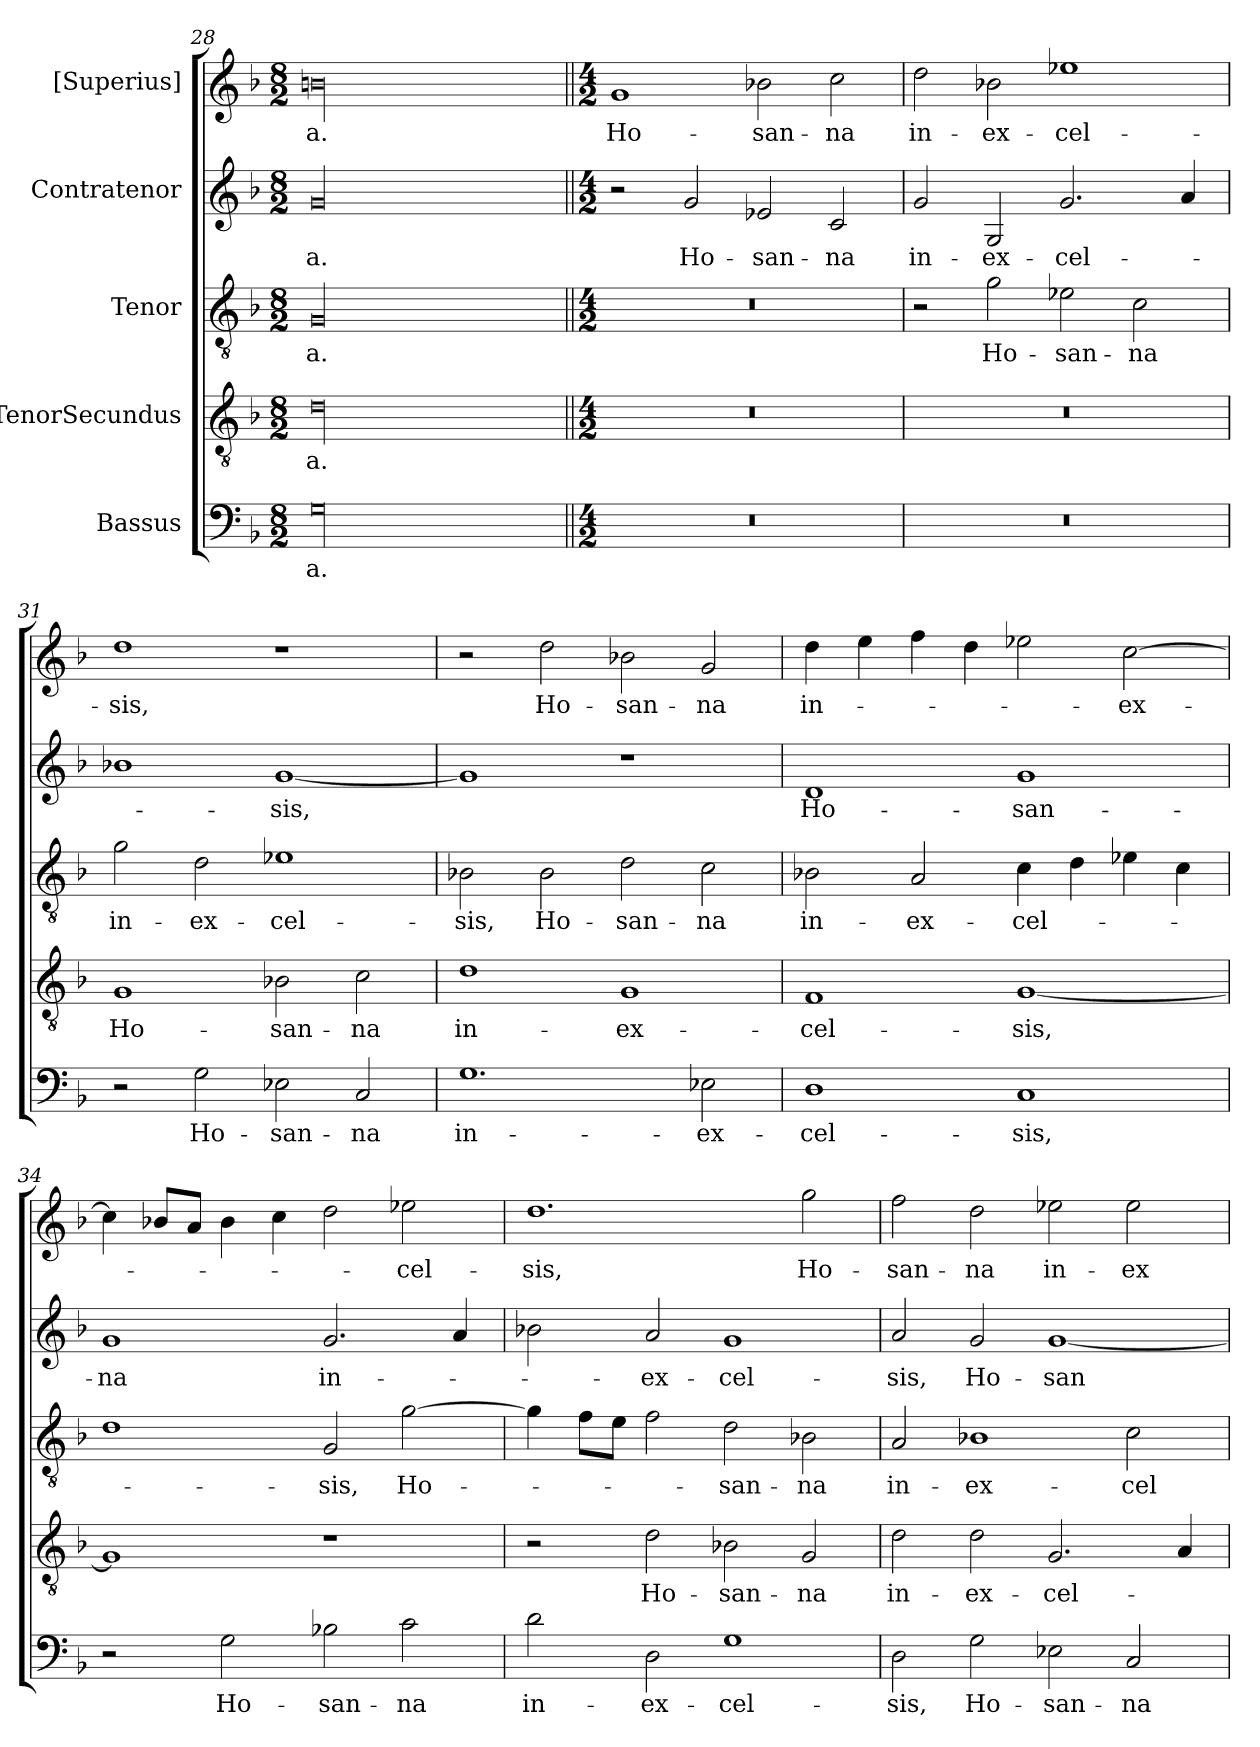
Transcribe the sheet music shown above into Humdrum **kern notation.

**kern	**text	**kern	**text	**kern	**text	**kern	**text	**kern	**text
*part5	*part5	*part4	*part4	*part3	*part3	*part2	*part2	*part1	*part1
*staff5	*staff5	*staff4	*staff4	*staff3	*staff3	*staff2	*staff2	*staff1	*staff1
*I"Bassus	*	*I"TenorSecundus	*	*I"Tenor	*	*I"Contratenor	*	*I"[Superius]	*
*clefF4	*	*clefGv2	*	*clefGv2	*	*clefG2	*	*clefG2	*
*k[b-]	*	*k[b-]	*	*k[b-]	*	*k[b-]	*	*k[b-]	*
*M8/2	*	*M8/2	*	*M8/2	*	*M8/2	*	*M8/2	*
=28	=28	=28	=28	=28	=28	=28	=28	=28	=28
00G\	-a.	00d\	-a.	00G/	-a.	00g/	-a.	00b\	-a.
=29||	=29||	=29||	=29||	=29||	=29||	=29||	=29||	=29||	=29||
*M4/2	*	*M4/2	*	*M4/2	*	*M4/2	*	*M4/2	*
0r	.	0r	.	0r	.	2r	.	1g/	Ho-
.	.	.	.	.	.	2g/	Ho-	.	.
.	.	.	.	.	.	2e-X/	-san-	2b-X\	-san-
.	.	.	.	.	.	2c/	-na	2cc\	-na
=30	=30	=30	=30	=30	=30	=30	=30	=30	=30
0r	.	0r	.	2r	.	2g/	in-	2dd\	in-
.	.	.	.	2g\	Ho-	2G/	ex-	2b-X\	ex-
.	.	.	.	2e-X\	-san-	2.g/	-cel-	1ee-X\	-cel-
.	.	.	.	2c\	-na	.	.	.	.
.	.	.	.	.	.	4a/	.	.	.
=31	=31	=31	=31	=31	=31	=31	=31	=31	=31
2r	.	1G/	Ho-	2g\	in-	1b-X\	.	1dd\	-sis,
2G\	Ho-	.	.	2d\	ex-	.	.	.	.
2E-X\	-san-	2B-X\	-san-	1e-X\	-cel-	[1g/	-sis,	1r	.
2C/	-na	2c\	-na	.	.	.	.	.	.
=32	=32	=32	=32	=32	=32	=32	=32	=32	=32
1.G\	in-	1d\	in-	2B-X\	-sis,	1g/]	.	2r	.
.	.	.	.	2B-\	Ho-	.	.	2dd\	Ho-
.	.	1G/	ex-	2d\	-san-	1r	.	2b-X\	-san-
2E-X\	ex-	.	.	2c\	-na	.	.	2g/	-na
=33	=33	=33	=33	=33	=33	=33	=33	=33	=33
1D\	-cel-	1F/	-cel-	2B-X\	in-	1d/	Ho-	4dd\	in-
.	.	.	.	.	.	.	.	4ee\	.
.	.	.	.	2A/	ex-	.	.	4ff\	.
.	.	.	.	.	.	.	.	4dd\	.
1C/	-sis,	[1G/	-sis,	4c\	-cel-	1g/	-san-	2ee-X\	.
.	.	.	.	4d\	.	.	.	.	.
.	.	.	.	4e-X\	.	.	.	[2cc\	ex-
.	.	.	.	4c\	.	.	.	.	.
=34	=34	=34	=34	=34	=34	=34	=34	=34	=34
2r	.	1G/]	.	1d\	.	1g/	-na	4cc\]	.
.	.	.	.	.	.	.	.	8b-X/L	.
.	.	.	.	.	.	.	.	8a/J	.
2G\	Ho-	.	.	.	.	.	.	4b-\	.
.	.	.	.	.	.	.	.	4cc\	.
2B-X\	-san-	1r	.	2G/	-sis,	2.g/	in-	2dd\	.
2c\	-na	.	.	[2g\	Ho-	.	.	2ee-X\	-cel-
.	.	.	.	.	.	4a/	.	.	.
=35	=35	=35	=35	=35	=35	=35	=35	=35	=35
2d\	in-	2r	.	4g\]	.	2b-X\	.	1.dd\	-sis,
.	.	.	.	8f\L	.	.	.	.	.
.	.	.	.	8e\J	.	.	.	.	.
2D\	ex-	2d\	Ho-	2f\	.	2a/	ex-	.	.
1G\	-cel-	2B-X\	-san-	2d\	-san-	1g/	-cel-	.	.
.	.	2G/	-na	2B-X\	-na	.	.	2gg\	Ho-
=36	=36	=36	=36	=36	=36	=36	=36	=36	=36
2D\	-sis,	2d\	in-	2A/	in-	2a/	-sis,	2ff\	-san-
2G\	Ho-	2d\	ex-	1B-X\	ex-	2g/	Ho-	2dd\	-na
2E-X\	-san-	2.G/	-cel-	.	.	[1g/	-san-	2ee-X\	in-
2C/	-na	.	.	2c\	-cel-	.	.	2ee-\	ex-
.	.	4A/	.	.	.	.	.	.	.
=	=	=	=	=	=	=	=	=	=
*-	*-	*-	*-	*-	*-	*-	*-	*-	*-
